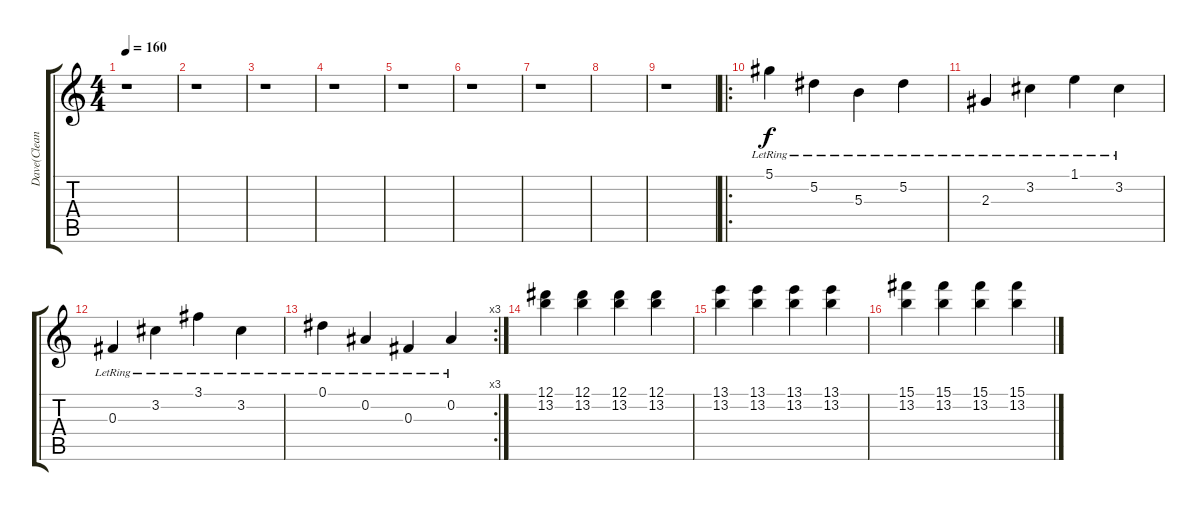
\track ("Dave(Clean)" "Dave(Clean") {instrument electricguitarclean}
\staff {score tabs}
\tuning (Eb4 Bb3 Gb3 Db3 Ab2 Eb2) {hide}
\ts (4 4)
\tempo 160
\clef g2
\ks c
r.1{dy f} |
r.1 |
r.1 |
r.1 |
r.1 |
r.1 |
r.1 |
|
r.1 |
\ro
5.1{lr}.4 5.2{lr}.4 5.3{lr}.4 5.2{lr}.4 |
2.3{lr}.4 3.2{lr}.4 1.1{lr}.4 3.2{lr}.4 |
0.3{lr}.4 3.2{lr}.4 3.1{lr}.4 3.2{lr}.4 |
\rc 3
0.1{lr}.4 0.2{lr}.4 0.3{lr}.4 0.2{lr}.4 |
(12.1 13.2).4 (12.1 13.2).4 (12.1 13.2).4 (12.1 13.2).4 |
(13.1 13.2).4 (13.1 13.2).4 (13.1 13.2).4 (13.1 13.2).4 |
(15.1 13.2).4 (15.1 13.2).4 (15.1 13.2).4 (15.1 13.2).4
